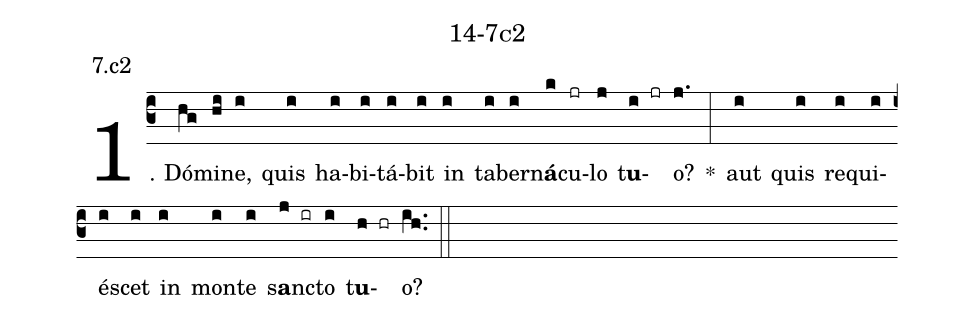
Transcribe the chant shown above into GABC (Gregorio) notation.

name: 14-7c2;
annotation: 7.c2;
%%
(c3)1. Dó(hg)mi(hi)ne,(i) quis(i) ha(i)bi(i)tá(i)bit(i) in(i) ta(i)ber(i)n<b>á</b>(k)cu(jr)lo(j) t<b>u</b>(i jr)o?(j.) *(:) aut(i) quis(i) re(i)qui(i)é(i)scet(i) in(i) mon(i)te(i) s<b>a</b>nc(j ir)to(i) t<b>u</b>(h hr)o?(ih..) (::)
